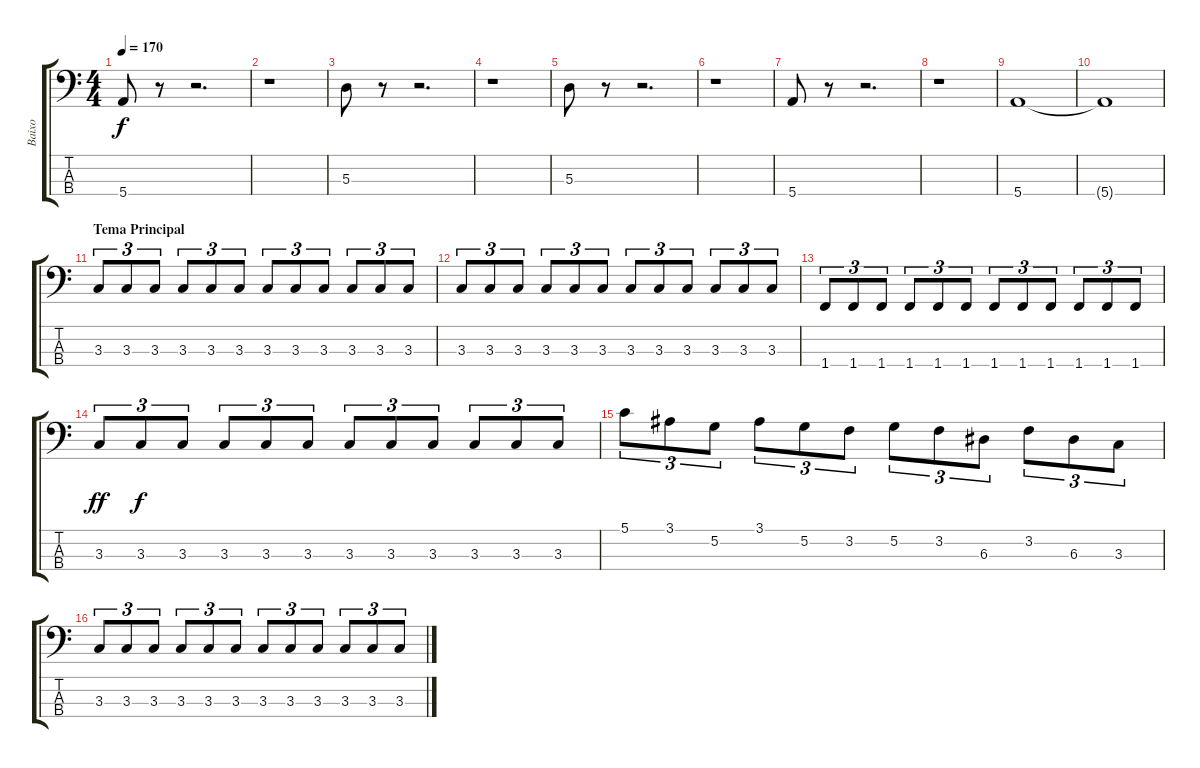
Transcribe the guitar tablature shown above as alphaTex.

\track ("Baixo" "Baixo") {instrument electricbassfinger}
\staff {score tabs}
\tuning (G2 D2 A1 E1) {hide}
\ts (4 4)
\tempo 170
\clef f4
\ks c
5.4.8{dy f} r.8 r.2{d} |
r.1 |
5.3.8 r.8 r.2{d} |
r.1 |
5.3.8 r.8 r.2{d} |
r.1 |
5.4.8 r.8 r.2{d} |
r.1 |
5.4.1 |
5.4{t}.1 |
\section ("" "Tema Principal")
3.3.8{tu (3 2)} 3.3.8{tu (3 2)} 3.3.8{tu (3 2)} 3.3.8{tu (3 2)} 3.3.8{tu (3 2)} 3.3.8{tu (3 2)} 3.3.8{tu (3 2)} 3.3.8{tu (3 2)} 3.3.8{tu (3 2)} 3.3.8{tu (3 2)} 3.3.8{tu (3 2)} 3.3.8{tu (3 2)} |
3.3.8{tu (3 2)} 3.3.8{tu (3 2)} 3.3.8{tu (3 2)} 3.3.8{tu (3 2)} 3.3.8{tu (3 2)} 3.3.8{tu (3 2)} 3.3.8{tu (3 2)} 3.3.8{tu (3 2)} 3.3.8{tu (3 2)} 3.3.8{tu (3 2)} 3.3.8{tu (3 2)} 3.3.8{tu (3 2)} |
1.4.8{tu (3 2)} 1.4.8{tu (3 2)} 1.4.8{tu (3 2)} 1.4.8{tu (3 2)} 1.4.8{tu (3 2)} 1.4.8{tu (3 2)} 1.4.8{tu (3 2)} 1.4.8{tu (3 2)} 1.4.8{tu (3 2)} 1.4.8{tu (3 2)} 1.4.8{tu (3 2)} 1.4.8{tu (3 2)} |
3.3.8{tu (3 2) dy ff} 3.3.8{tu (3 2) dy f} 3.3.8{tu (3 2)} 3.3.8{tu (3 2)} 3.3.8{tu (3 2)} 3.3.8{tu (3 2)} 3.3.8{tu (3 2)} 3.3.8{tu (3 2)} 3.3.8{tu (3 2)} 3.3.8{tu (3 2)} 3.3.8{tu (3 2)} 3.3.8{tu (3 2)} |
5.1.8{tu (3 2)} 3.1.8{tu (3 2)} 5.2.8{tu (3 2)} 3.1.8{tu (3 2)} 5.2.8{tu (3 2)} 3.2.8{tu (3 2)} 5.2.8{tu (3 2)} 3.2.8{tu (3 2)} 6.3.8{tu (3 2)} 3.2.8{tu (3 2)} 6.3.8{tu (3 2)} 3.3.8{tu (3 2)} |
3.3.8{tu (3 2)} 3.3.8{tu (3 2)} 3.3.8{tu (3 2)} 3.3.8{tu (3 2)} 3.3.8{tu (3 2)} 3.3.8{tu (3 2)} 3.3.8{tu (3 2)} 3.3.8{tu (3 2)} 3.3.8{tu (3 2)} 3.3.8{tu (3 2)} 3.3.8{tu (3 2)} 3.3.8{tu (3 2)}
